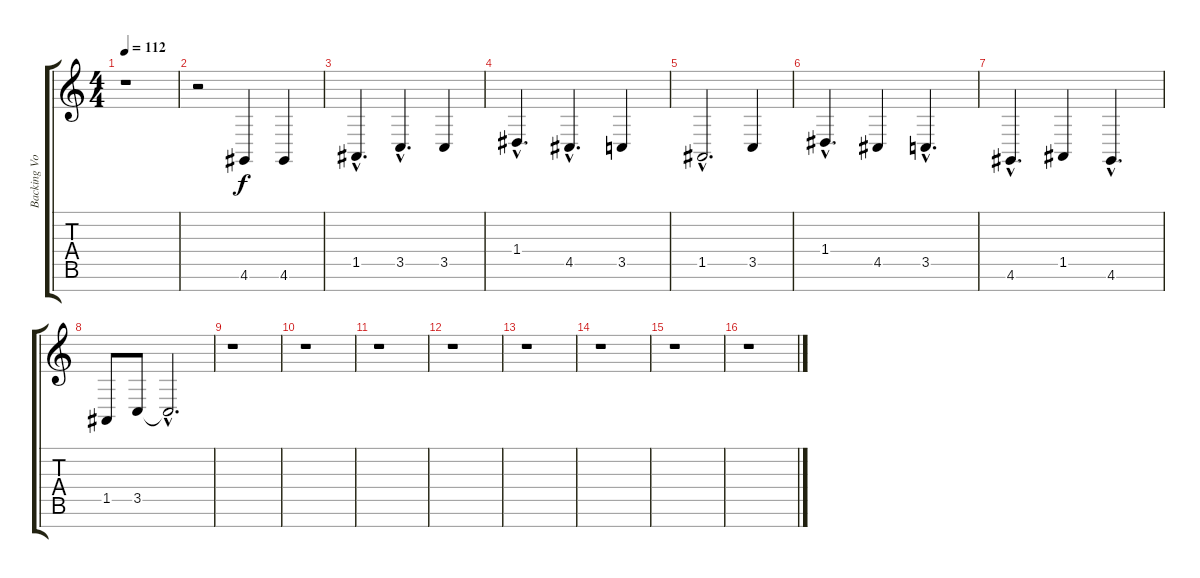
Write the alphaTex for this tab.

\track ("Backing Vocals" "Backing Vo") {instrument choiraahs}
\staff {score tabs}
\tuning (E4 B3 G3 D3 A2 E2 B1) {hide}
\ts (4 4)
\tempo 112
\clef g2
\ks c
r.1{dy f} |
r.2 4.6.4 4.6.4 |
1.5{hac}.4{d} 3.5{hac}.4{d} 3.5.4 |
1.4{hac}.4{d} 4.5{hac}.4{d} 3.5.4 |
1.5{hac}.2{d} 3.5.4 |
1.4{hac}.4{d} 4.5.4 3.5{hac}.4{d} |
4.6{hac}.4{d} 1.5.4 4.6{hac}.4{d} |
1.5.8 3.5.8 3.5{hac t}.2{d} |
r.1 |
r.1 |
r.1 |
r.1 |
r.1 |
r.1 |
r.1 |
r.1
